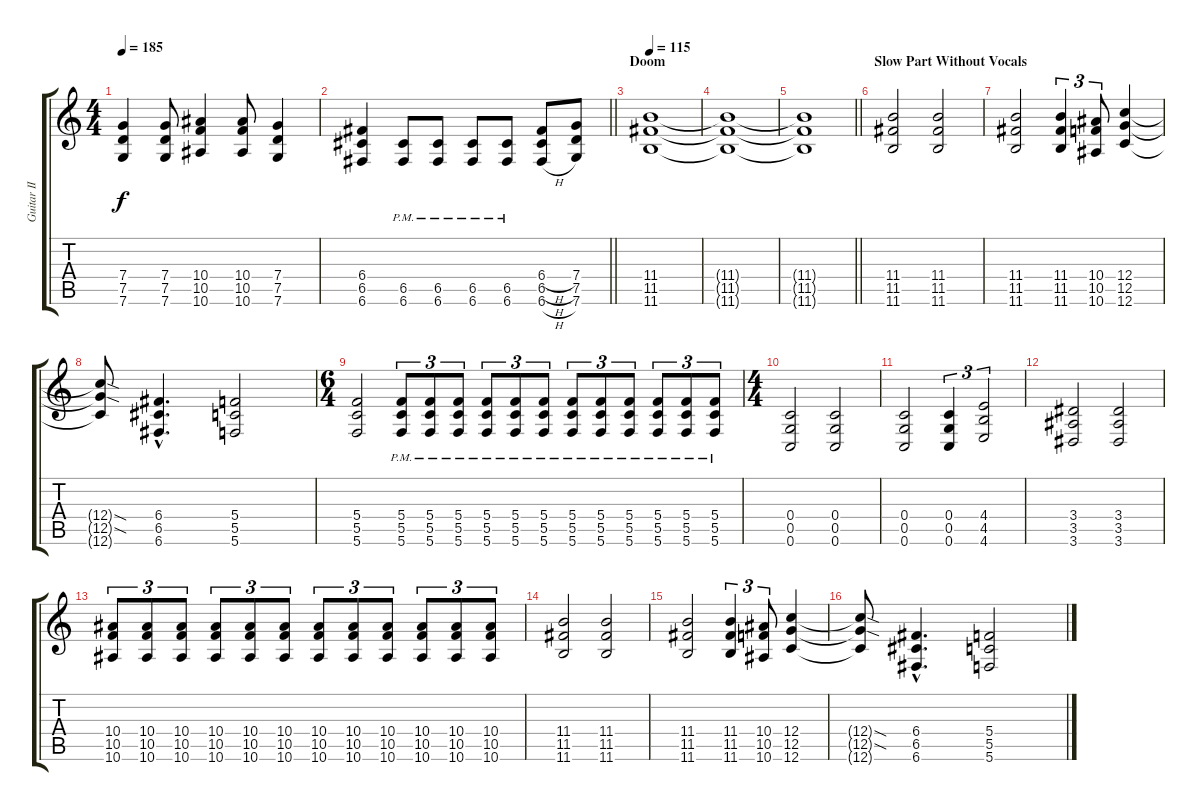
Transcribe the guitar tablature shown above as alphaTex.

\track ("Guitar II" "Guitar II") {instrument distortionguitar}
\staff {score tabs}
\tuning (D4 A3 F3 C3 G2 C2) {hide}
\ts (4 4)
\tempo 185
\clef g2
\ks c
(7.4 7.5 7.6).4{dy f} (7.4 7.5 7.6).8 (10.4 10.5 10.6).4 (10.4 10.5 10.6).8 (7.4 7.5 7.6).4 |
\barLineRight lightlight
(6.4 6.5 6.6).4 (6.5{pm} 6.6{pm}).8 (6.5{pm} 6.6{pm}).8 (6.5{pm} 6.6{pm}).8 (6.5{pm} 6.6{pm}).8 (6.4{h} 6.5{h} 6.6{h}).8 (7.4 7.5 7.6).8 |
\section ("" "Doom")
\tempo 115
(11.4 11.5 11.6).1 |
(11.4{t} 11.5{t} 11.6{t}).1 |
\barLineRight lightlight
(11.4{t} 11.5{t} 11.6{t}).1 |
\section ("" "Slow Part Without Vocals")
(11.4 11.5 11.6).2 (11.4 11.5 11.6).2 |
(11.4 11.5 11.6).2 (11.4 11.5 11.6).4{tu (3 2)} (10.4 10.5 10.6).8{tu (3 2)} (12.4 12.5 12.6).4 |
(12.4{sod t} 12.5{sod t} 12.6{t}).8 (6.4{hac} 6.5{hac} 6.6{hac}).4{d} (5.4 5.5 5.6).2 |
\ts (6 4)
(5.4 5.5 5.6).2 (5.4{pm} 5.5{pm} 5.6{pm}).8{tu (3 2)} (5.4{pm} 5.5{pm} 5.6{pm}).8{tu (3 2)} (5.4{pm} 5.5{pm} 5.6{pm}).8{tu (3 2)} (5.4{pm} 5.5{pm} 5.6{pm}).8{tu (3 2)} (5.4{pm} 5.5{pm} 5.6{pm}).8{tu (3 2)} (5.4{pm} 5.5{pm} 5.6{pm}).8{tu (3 2)} (5.4{pm} 5.5{pm} 5.6{pm}).8{tu (3 2)} (5.4{pm} 5.5{pm} 5.6{pm}).8{tu (3 2)} (5.4{pm} 5.5{pm} 5.6{pm}).8{tu (3 2)} (5.4{pm} 5.5{pm} 5.6{pm}).8{tu (3 2)} (5.4{pm} 5.5{pm} 5.6{pm}).8{tu (3 2)} (5.4{pm} 5.5{pm} 5.6{pm}).8{tu (3 2)} |
\ts (4 4)
(0.4 0.5 0.6).2 (0.4 0.5 0.6).2 |
(0.4 0.5 0.6).2 (0.4 0.5 0.6).4{tu (3 2)} (4.4 4.5 4.6).2{tu (3 2)} |
(3.4 3.5 3.6).2 (3.4 3.5 3.6).2 |
(10.4 10.5 10.6).8{tu (3 2)} (10.4 10.5 10.6).8{tu (3 2)} (10.4 10.5 10.6).8{tu (3 2)} (10.4 10.5 10.6).8{tu (3 2)} (10.4 10.5 10.6).8{tu (3 2)} (10.4 10.5 10.6).8{tu (3 2)} (10.4 10.5 10.6).8{tu (3 2)} (10.4 10.5 10.6).8{tu (3 2)} (10.4 10.5 10.6).8{tu (3 2)} (10.4 10.5 10.6).8{tu (3 2)} (10.4 10.5 10.6).8{tu (3 2)} (10.4 10.5 10.6).8{tu (3 2)} |
(11.4 11.5 11.6).2 (11.4 11.5 11.6).2 |
(11.4 11.5 11.6).2 (11.4 11.5 11.6).4{tu (3 2)} (10.4 10.5 10.6).8{tu (3 2)} (12.4 12.5 12.6).4 |
(12.4{sod t} 12.5{sod t} 12.6{t}).8 (6.4{hac} 6.5{hac} 6.6{hac}).4{d} (5.4 5.5 5.6).2
